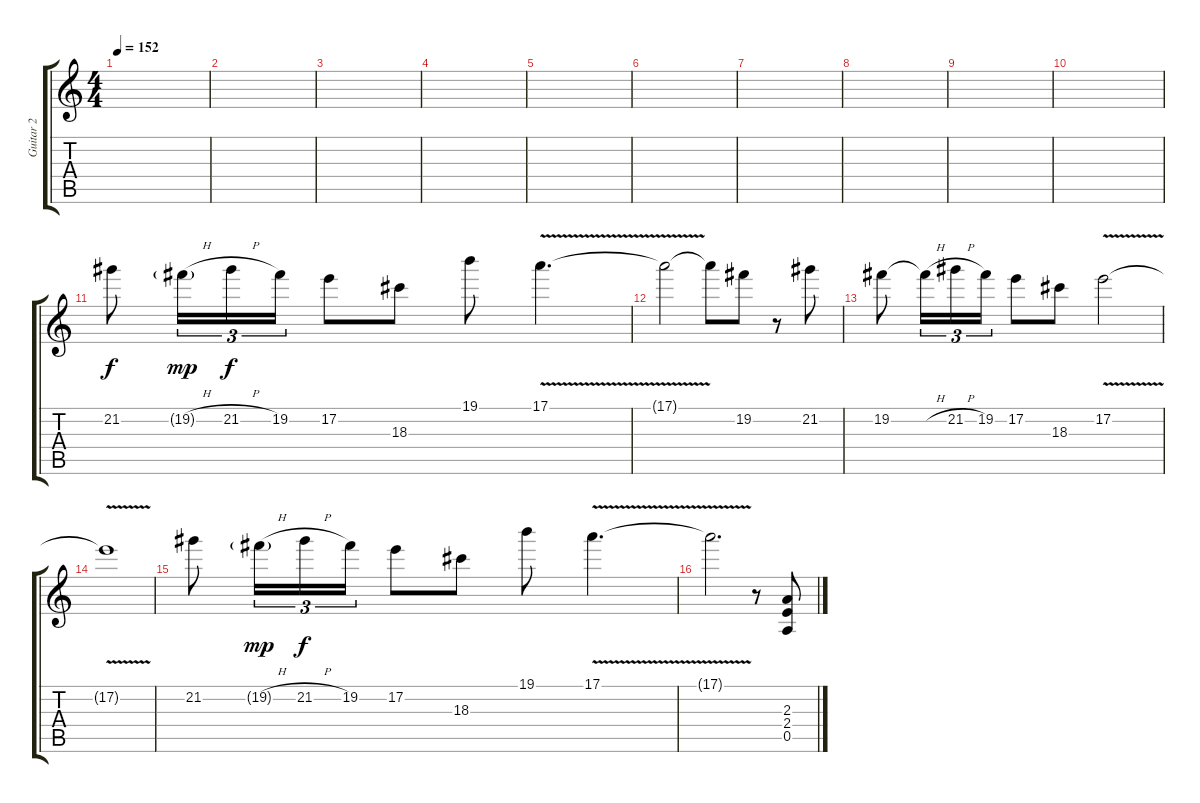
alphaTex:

\track ("Guitar 2" "Guitar 2") {instrument overdrivenguitar}
\staff {score tabs}
\tuning (E4 B3 G3 D3 A2 E2) {hide}
\ts (4 4)
\tempo 152
\clef g2
\ks c
|
|
|
|
|
|
|
|
|
|
21.2.8 19.2{h g}.16{tu (3 2) dy mp} 21.2{h}.16{tu (3 2) dy f} 19.2.16{tu (3 2)} 17.2.8 18.3.8 19.1.8 17.1{v}.4{d} |
17.1{t}.2 17.1{t}.8 19.2.8 r.8 21.2.8 |
19.2.8 19.2{h t}.16{tu (3 2)} 21.2{h}.16{tu (3 2)} 19.2.16{tu (3 2)} 17.2.8 18.3.8 17.2{v}.2 |
17.2{t}.1 |
21.2.8 19.2{h g}.16{tu (3 2) dy mp} 21.2{h}.16{tu (3 2) dy f} 19.2.16{tu (3 2)} 17.2.8 18.3.8 19.1.8 17.1{v}.4{d} |
17.1{t}.2{d} r.8 (2.3 2.4 0.5).8
